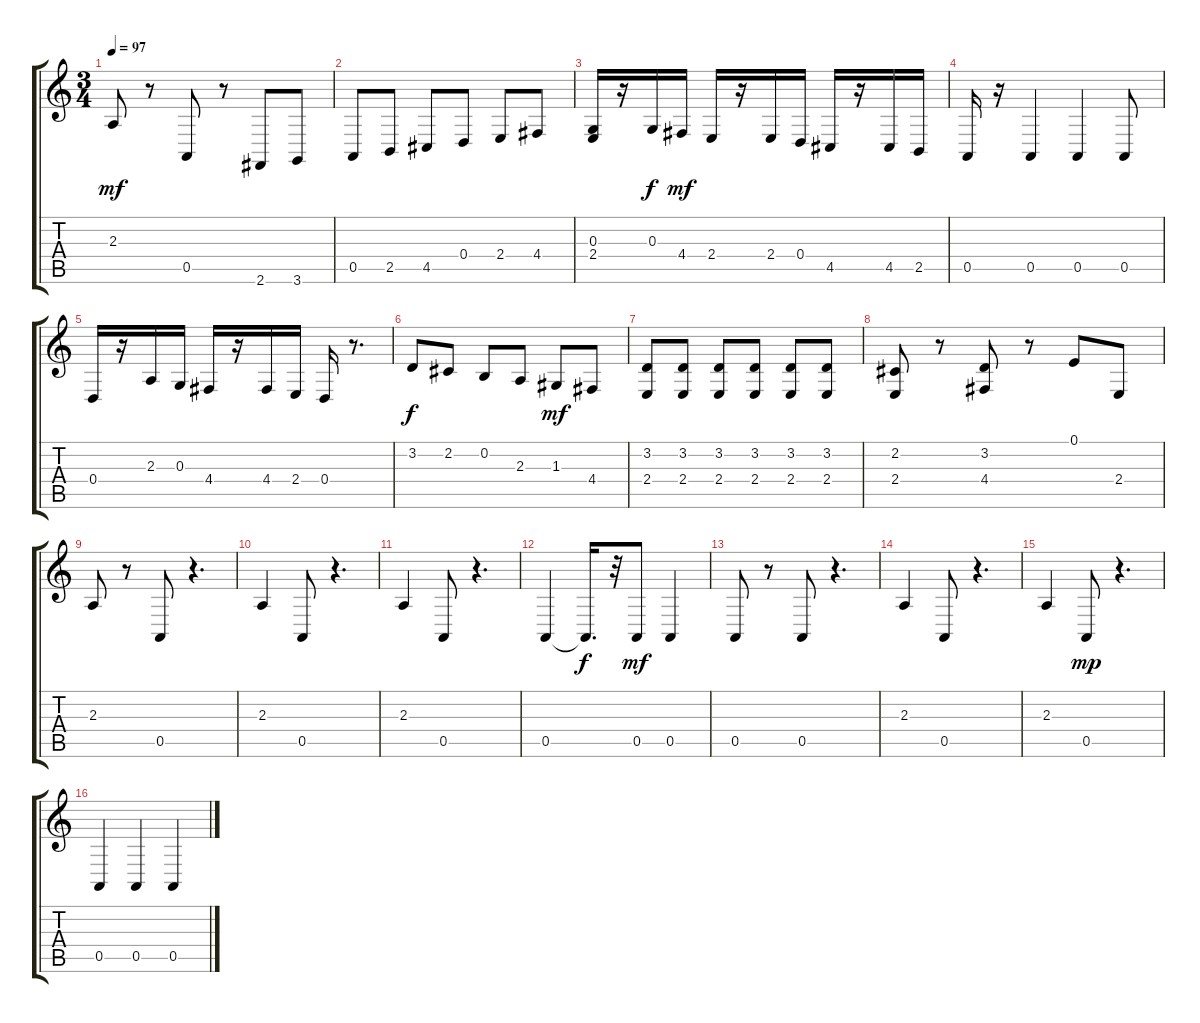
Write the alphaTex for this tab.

\track "" {instrument pizzicatostrings}
\staff {score tabs}
\tuning (E4 B3 G3 D3 A2 E2) {hide}
\ts (3 4)
\tempo 97
\clef g2
\ks c
2.3.8{dy mf} r.8 0.5.8 r.8 2.6.8 3.6.8 |
0.5.8 2.5.8 4.5.8 0.4.8 2.4.8 4.4.8 |
(0.3 2.4).16 r.16 0.3.16{dy f} 4.4.16{dy mf} 2.4.16 r.16 2.4.16 0.4.16 4.5.16 r.16 4.5.16 2.5.16 |
0.5.16 r.16 0.5.4 0.5.4 0.5.8 |
0.4.16 r.16 2.3.16 0.3.16 4.4.16 r.16 4.4.16 2.4.16 0.4.16 r.8{d} |
3.2.8{dy f} 2.2.8 0.2.8 2.3.8 1.3.8{dy mf} 4.4.8 |
(3.2 2.4).8 (3.2 2.4).8 (3.2 2.4).8 (3.2 2.4).8 (3.2 2.4).8 (3.2 2.4).8 |
(2.2 2.4).8 r.8 (3.2 4.4).8 r.8 0.1.8 2.4.8 |
2.3.8 r.8 0.5.8 r.4{d} |
2.3.4 0.5.8 r.4{d} |
2.3.4 0.5.8 r.4{d} |
0.5.4 0.5{t}.16{d dy f} r.32 0.5.8{dy mf} 0.5.4 |
0.5.8 r.8 0.5.8 r.4{d} |
2.3.4 0.5.8 r.4{d} |
2.3.4 0.5.8{dy mp} r.4{d} |
0.5.4 0.5.4 0.5.4
